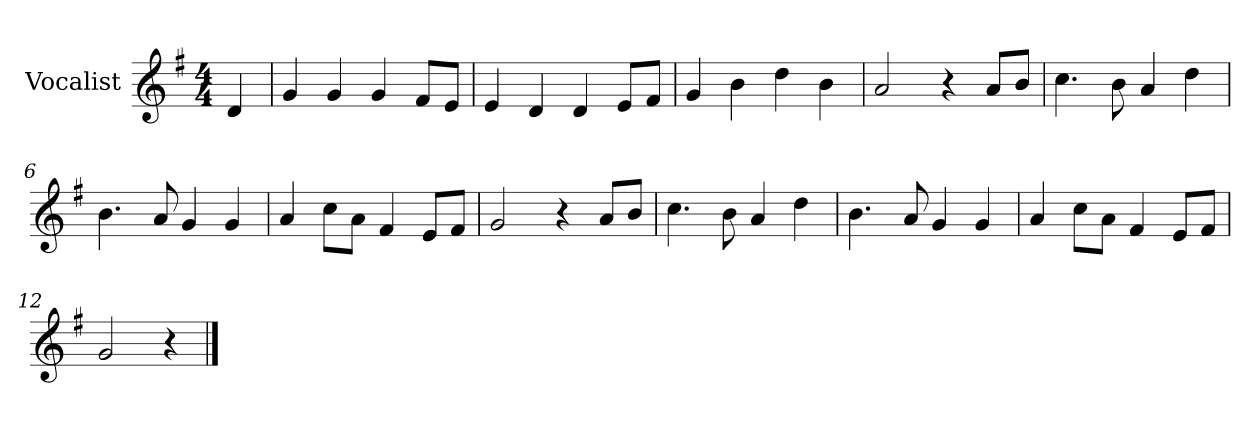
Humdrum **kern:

**kern
*part1
*staff1
*I"Vocalist
*k[f#]
*G:
*M4/4
=
4d
=1
4g
4g
4g
8f#L
8eJ
=2
4e
4d
4d
8eL
8f#J
=3
4g
4b
4dd
4b
=4
2a
4r
8aL
8bJ
=5
4.cc
8b
4a
4dd
=6
4.b
8a
4g
4g
=7
4a
8ccL
8aJ
4f#
8eL
8f#J
=8
2g
4r
8aL
8bJ
=9
4.cc
8b
4a
4dd
=10
4.b
8a
4g
4g
=11
4a
8ccL
8aJ
4f#
8eL
8f#J
=12
2g
4r
==
*-
